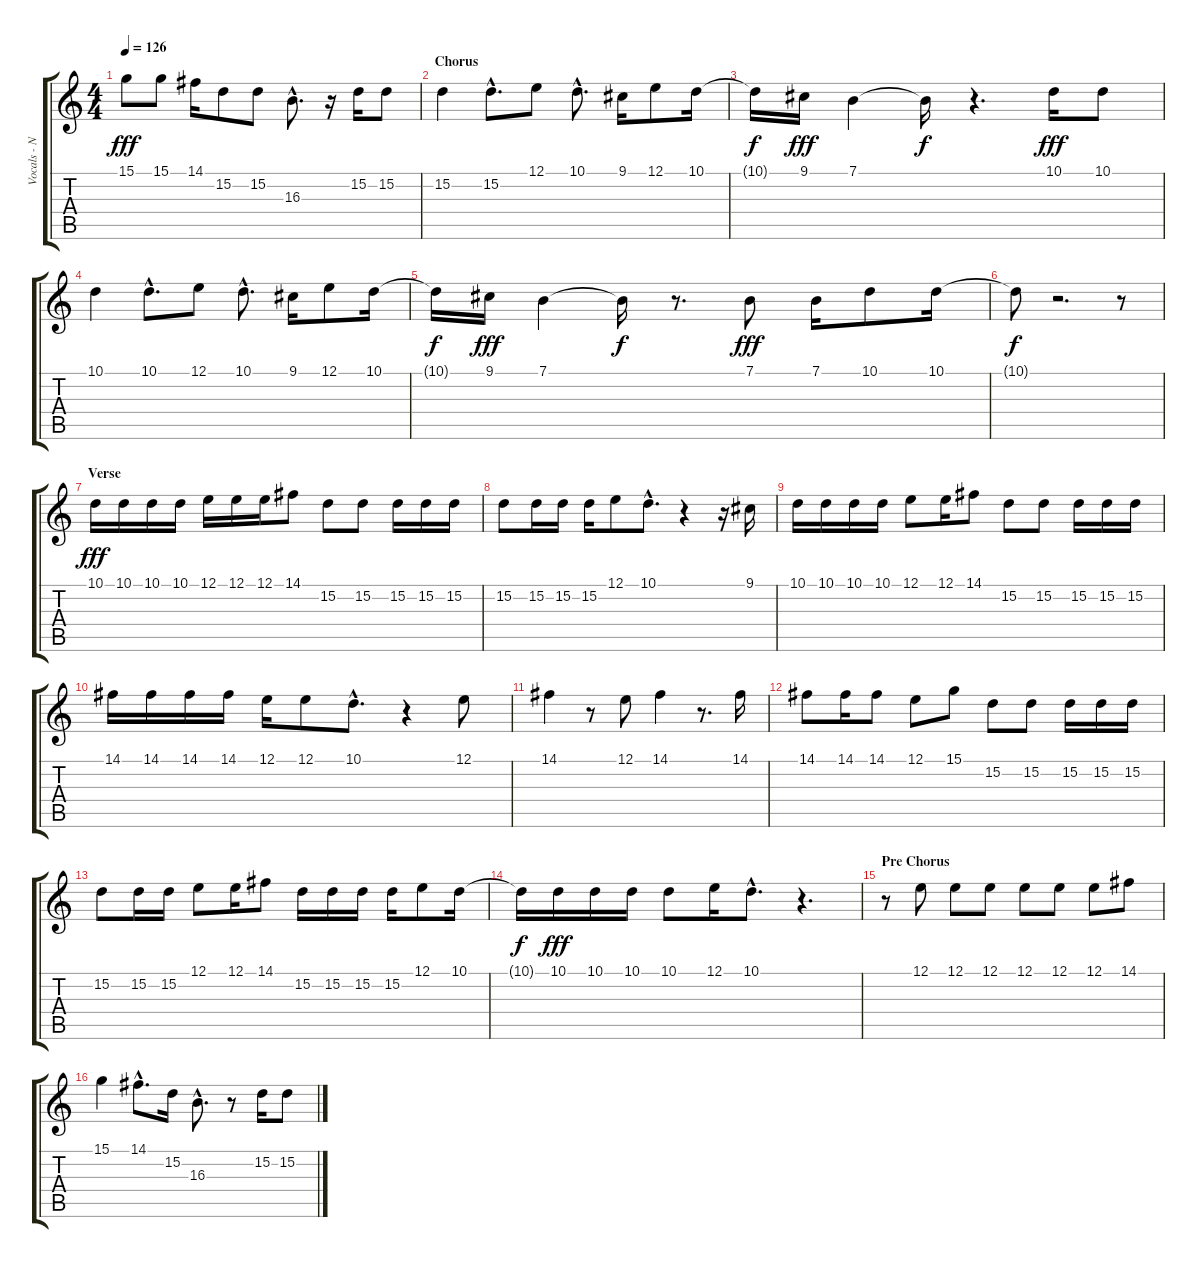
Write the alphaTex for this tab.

\track ("Vocals - Nikola" "Vocals - N") {instrument flute}
\staff {score tabs}
\tuning (E4 B3 G3 D3 A2 E2) {hide}
\ts (4 4)
\tempo 126
\clef g2
\ks c
15.1.8{dy fff} 15.1.8 14.1.16 15.2.8 15.2.8 16.3{hac}.8{d} r.16 15.2.16 15.2.8 |
\section ("" "Chorus")
15.2.4 15.2{hac}.8{d} 12.1.8 10.1{hac}.8{d} 9.1.16 12.1.8 10.1.16 |
10.1{t}.16{dy f} 9.1.16{dy fff} 7.1.4 7.1{t}.16{dy f} r.4{d} 10.1.16{dy fff} 10.1.8 |
10.1.4 10.1{hac}.8{d} 12.1.8 10.1{hac}.8{d} 9.1.16 12.1.8 10.1.16 |
10.1{t}.16{dy f} 9.1.16{dy fff} 7.1.4 7.1{t}.16{dy f} r.8{d} 7.1.8{dy fff} 7.1.16 10.1.8 10.1.16 |
10.1{t}.8{dy f} r.2{d} r.8 |
\section ("" "Verse")
10.1.16{dy fff} 10.1.16 10.1.16 10.1.16 12.1.16 12.1.16 12.1.16 14.1.8 15.2.8 15.2.8 15.2.16 15.2.16 15.2.16 |
15.2.8 15.2.16 15.2.16 15.2.16 12.1.8 10.1{hac}.8{d} r.4 r.16 9.1.16 |
10.1.16 10.1.16 10.1.16 10.1.16 12.1.8 12.1.16 14.1.8 15.2.8 15.2.8 15.2.16 15.2.16 15.2.16 |
14.1.16 14.1.16 14.1.16 14.1.16 12.1.16 12.1.8 10.1{hac}.8{d} r.4 12.1.8 |
14.1.4 r.8 12.1.8 14.1.4 r.8{d} 14.1.16 |
14.1.8 14.1.16 14.1.8 12.1.8 15.1.8 15.2.8 15.2.8 15.2.16 15.2.16 15.2.16 |
15.2.8 15.2.16 15.2.16 12.1.8 12.1.16 14.1.8 15.2.16 15.2.16 15.2.16 15.2.16 12.1.8 10.1.16 |
10.1{t}.16{dy f} 10.1.16{dy fff} 10.1.16 10.1.16 10.1.8 12.1.16 10.1{hac}.8{d} r.4{d} |
\section ("" "Pre Chorus")
r.8 12.1.8 12.1.8 12.1.8 12.1.8 12.1.8 12.1.8 14.1.8 |
15.1.4 14.1{hac}.8{d} 15.2.16 16.3{hac}.8{d} r.8 15.2.16 15.2.8
